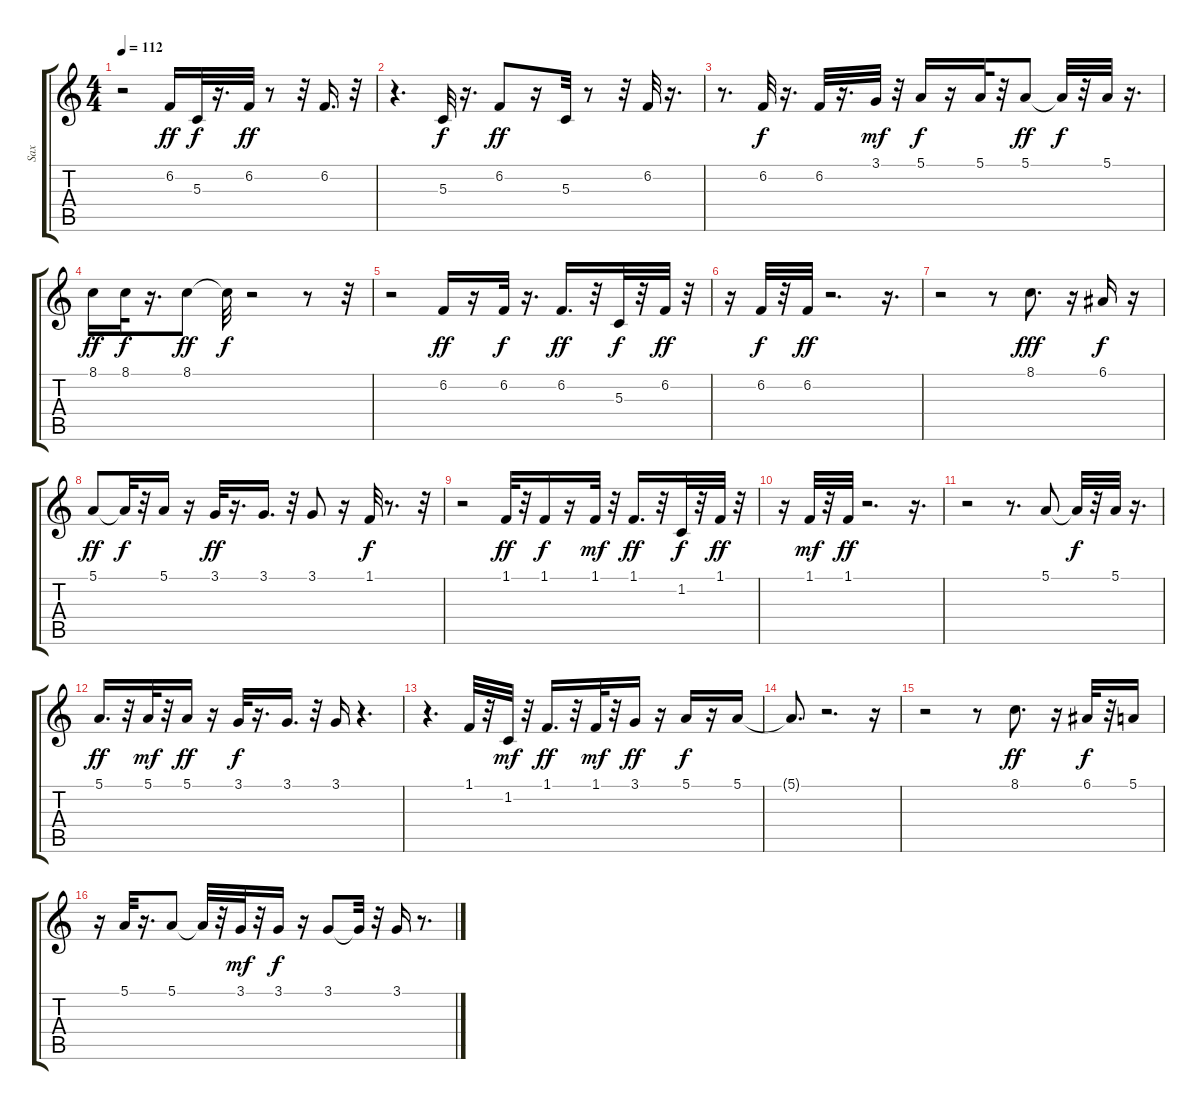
\track ("Sax" "Sax") {instrument tenorsax}
\staff {score tabs}
\tuning (E4 B3 G3 D3 A2 E2) {hide}
\ts (4 4)
\tempo 112
\clef g2
\ks c
r.2{dy ff} 6.2.16 5.3.32{dy f} r.16{d} 6.2.32{dy ff} r.8 r.32 6.2.16{d} r.32 |
r.4{d} 5.3.32{dy f} r.16{d} 6.2.8{dy ff} r.16 5.3.32 r.8 r.32 6.2.32 r.16{d} |
r.8{d} 6.2.32{dy f} r.16{d} 6.2.32 r.16{d} 3.1.32{dy mf} r.32 5.1.16{dy f} r.16 5.1.32 r.32 5.1.8{dy ff} 5.1{t}.32{dy f} r.32 5.1.32 r.16{d} |
8.1.16{dy ff} 8.1.32{dy f} r.16{d} 8.1.8{dy ff} 8.1{t}.32{dy f} r.2 r.8 r.32 |
r.2 6.2.16{dy ff} r.16 6.2.32{dy f} r.16{d} 6.2.16{d dy ff} r.32 5.3.32{dy f} r.32 6.2.32{dy ff} r.32 |
r.16 6.2.32{dy f} r.32 6.2.32{dy ff} r.2{d} r.16{d} |
r.2 r.8 8.1.8{d dy fff} r.16 6.1.16{dy f} r.16 |
5.1.8{dy ff} 5.1{t}.32{dy f} r.32 5.1.16 r.16 3.1.32{dy ff} r.16{d} 3.1.16{d} r.32 3.1.8 r.16 1.1.32{dy f} r.8{d} r.32 |
r.2 1.1.32{dy ff} r.32 1.1.16{dy f} r.16 1.1.32{dy mf} r.32 1.1.16{d dy ff} r.32 1.2.32{dy f} r.32 1.1.32{dy ff} r.32 |
r.16 1.1.32{dy mf} r.32 1.1.32{dy ff} r.2{d} r.16{d} |
r.2 r.8{d} 5.1.8 5.1{t}.32{dy f} r.32 5.1.32 r.16{d} |
5.1.16{d dy ff} r.32 5.1.32{dy mf} r.32 5.1.16{dy ff} r.16 3.1.32{dy f} r.16{d} 3.1.16{d} r.32 3.1.16 r.4{d} |
r.4{d} 1.1.32 r.32 1.2.32{dy mf} r.32 1.1.16{d dy ff} r.32 1.1.32{dy mf} r.32 3.1.16{dy ff} r.16 5.1.16{dy f} r.16 5.1.16 |
5.1{t}.8{d} r.2{d} r.16 |
r.2 r.8 8.1.8{d dy ff} r.16 6.1.32{dy f} r.32 5.1.16 |
r.16 5.1.32 r.16{d} 5.1.8 5.1{t}.32 r.32 3.1.32{dy mf} r.32 3.1.16{dy f} r.16 3.1.8 3.1{t}.32 r.32 3.1.16 r.8{d}
